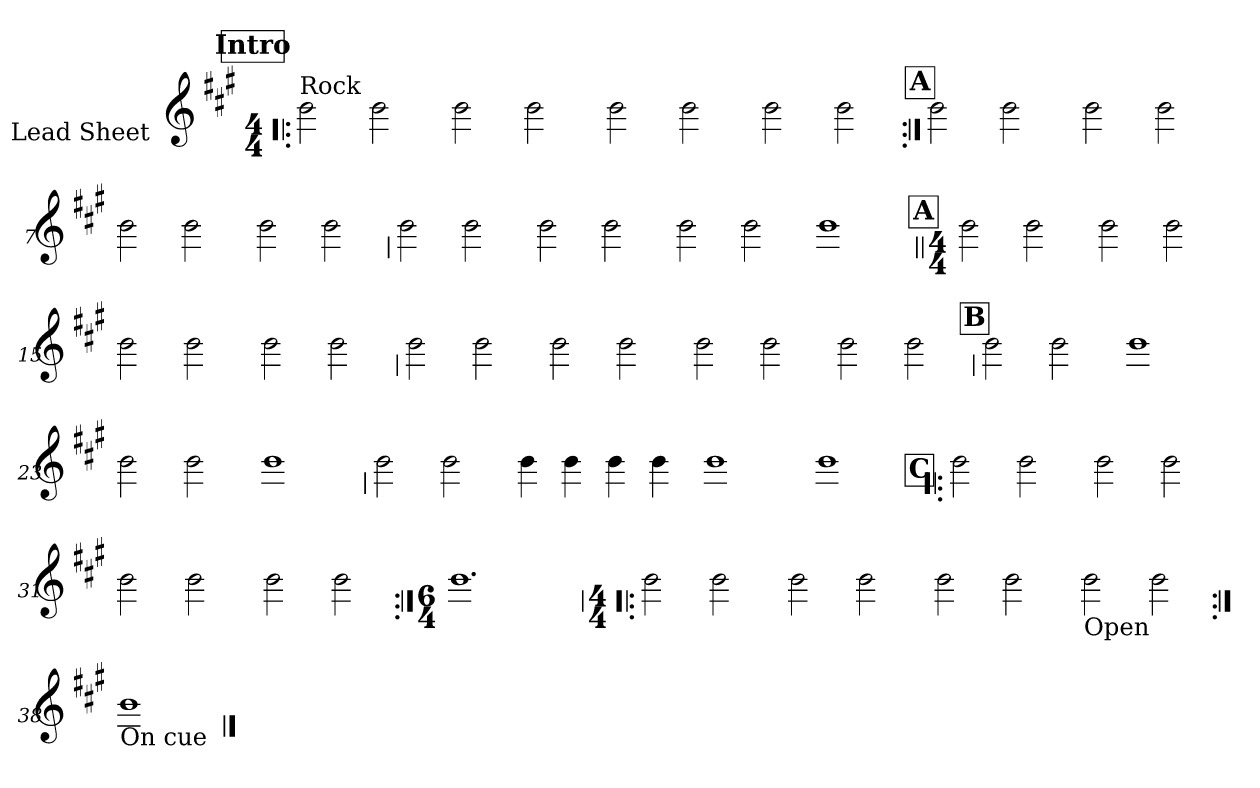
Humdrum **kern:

**kern
*part1
*staff1
*I"Lead Sheet
*stria0
*clefG2
*k[f#c#g#]
*f#:
*M4/4
*MM88
!!LO:REH:place=s1:a:t=Intro
=1!|:
!LO:TX:a:t=Rock
2b
2b
=2-
2b
2b
=3-
2b
2b
=4-
2b
2b
!!LO:LB:g=z
!!LO:REH:place=s1:a:t=A
=5:|!
2b
2b
=6-
2b
2b
=7-
2b
2b
=8-
2b
2b
!!LO:LB:g=z
=9
2b
2b
=10-
2b
2b
=11-
2b
2b
=12-
1b
!!LO:LB:g=z
!!LO:REH:place=s1:a:t=A
=13||
*M4/4
2b
2b
=14-
2b
2b
=15-
2b
2b
=16-
2b
2b
!!LO:LB:g=z
=17
2b
2b
=18-
2b
2b
=19-
2b
2b
=20-
2b
2b
!!LO:LB:g=z
!!LO:REH:place=s1:a:t=B
=21
2b
2b
=22-
1b
=23-
2b
2b
=24-
1b
!!LO:LB:g=z
=25
2b
2b
=26-
4b
4b
4b
4b
=27-
1b
=28-
1b
!!LO:LB:g=z
!!LO:REH:place=s1:a:t=C
=29!|:
2b
2b
=30-
2b
2b
=31-
2b
2b
=32-
2b
2b
!!LO:LB:g=z
=33:|!
*M6/4
1.b
!!LO:LB:g=z
=34!|:
*M4/4
2b
2b
=35-
2b
2b
=36-
2b
2b
=37-
!LO:TX:b:t=Open
2b
2b
!!LO:LB:g=z
=38:|!
!LO:TX:b:t=On cue
1b
==
*-
